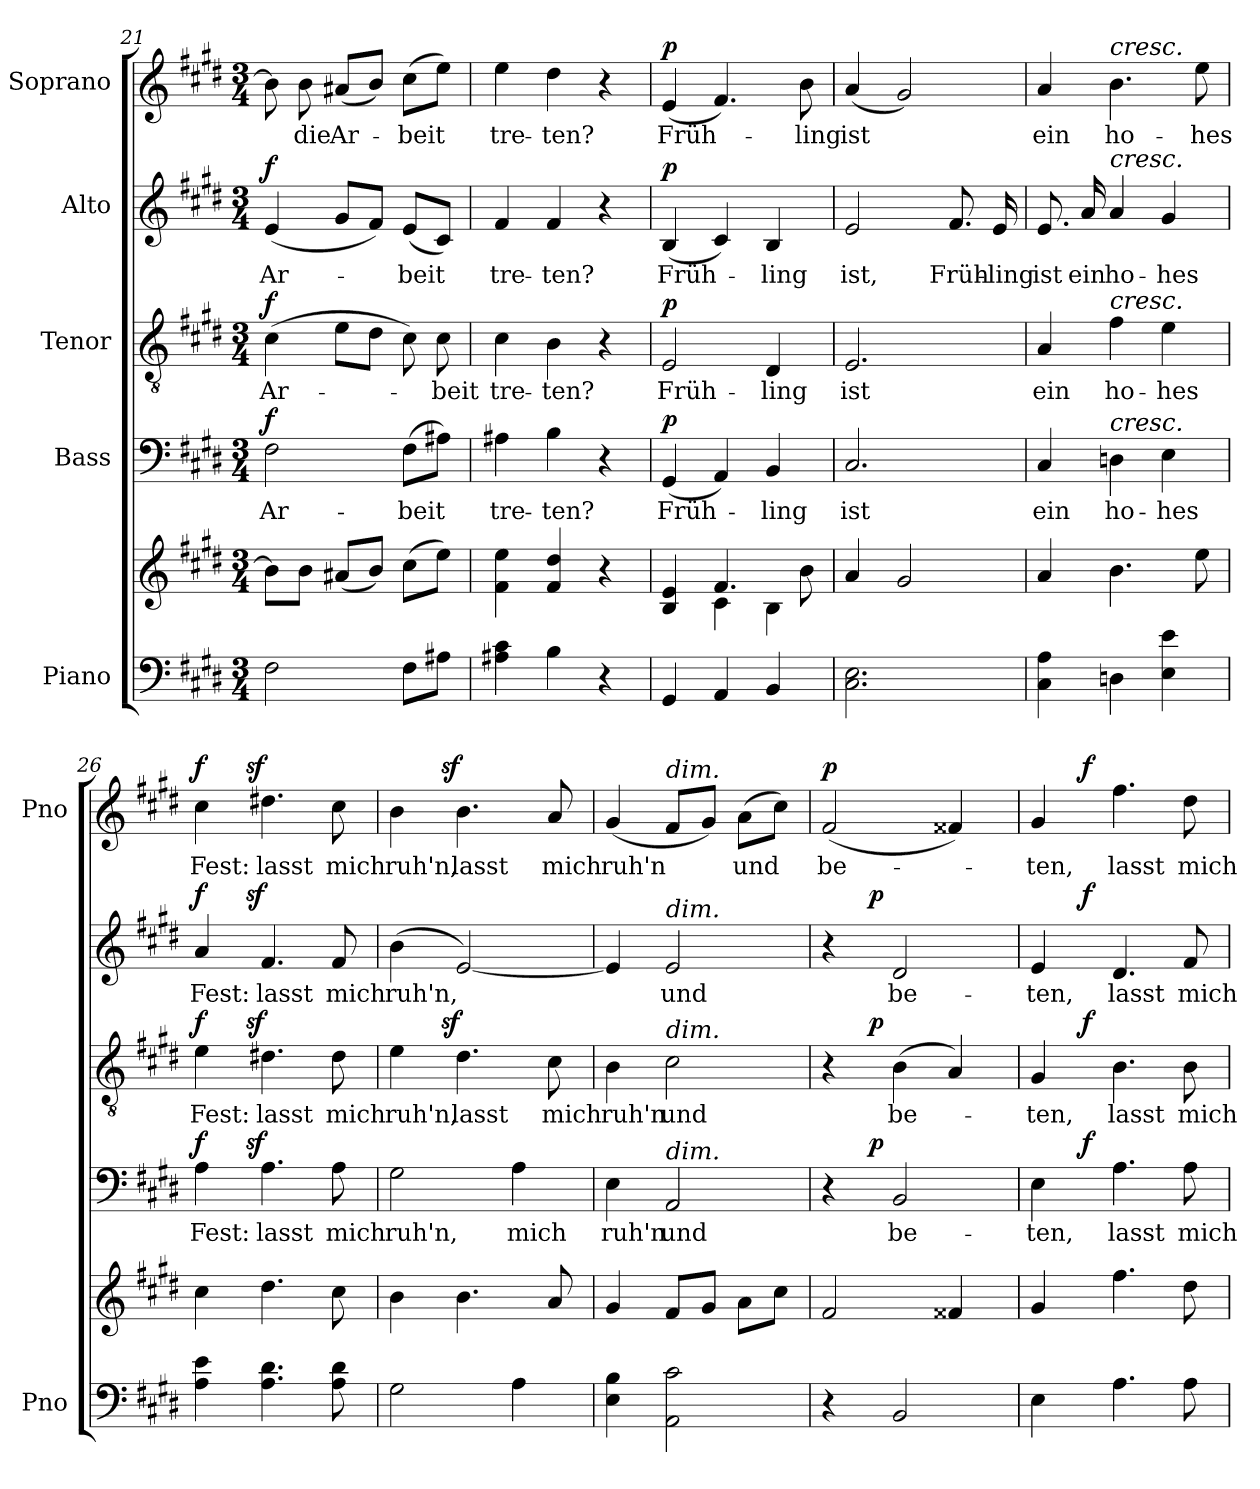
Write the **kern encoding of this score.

**kern	**kern	**kern	**text	**dynam	**kern	**text	**dynam	**kern	**text	**dynam	**kern	**text	**dynam
*part5	*part5	*part4	*part4	*part4	*part3	*part3	*part3	*part2	*part2	*part2	*part1	*part1	*part1
*staff6	*staff5	*staff4	*staff4	*staff4	*staff3	*staff3	*staff3	*staff2	*staff2	*staff2	*staff1	*staff1	*staff1
*I"Piano	*	*I"Bass	*	*	*I"Tenor	*	*	*I"Alto	*	*	*I"Soprano	*	*
*I'Pno	*	*	*	*	*	*	*	*	*	*	*I'Pno	*	*
*clefF4	*clefG2	*clefF4	*	*	*clefGv2	*	*	*clefG2	*	*	*clefG2	*	*
*k[f#c#g#d#]	*k[f#c#g#d#]	*k[f#c#g#d#]	*	*	*k[f#c#g#d#]	*	*	*k[f#c#g#d#]	*	*	*k[f#c#g#d#]	*	*
*E:	*E:	*E:	*	*	*E:	*	*	*E:	*	*	*E:	*	*
*M3/4	*M3/4	*M3/4	*	*	*M3/4	*	*	*M3/4	*	*	*M3/4	*	*
=21	=21	=21	=21	=21	=21	=21	=21	=21	=21	=21	=21	=21	=21
!	!	!	!	!LO:DY:a	!	!	!LO:DY:a	!	!	!LO:DY:a	!	!	!
2F#\	8b\L]	2F#\	Ar-	f	(4c#\	Ar-	f	(4e/	Ar-	f	8b\]	.	.
.	8b\J	.	.	.	.	.	.	.	.	.	8b\	die	.
.	(8a#/L	.	.	.	8e\L	.	.	8g#/L	.	.	(8a#X/L	Ar-	.
.	8b/J)	.	.	.	8d#\J	.	.	8f#/J)	.	.	8b/J)	.	.
8F#\L	(8cc#\L	(8F#\L	-beit	.	8c#\)	.	.	(8e/L	-beit	.	(8cc#\L	-beit	.
8A#\J	8ee\J)	8A#X\J)	.	.	8c#\	-beit	.	8c#/J)	.	.	8ee\J)	.	.
=22	=22	=22	=22	=22	=22	=22	=22	=22	=22	=22	=22	=22	=22
4A#\ 4c#\	4f#\ 4ee\	4A#X\	tre-	.	4c#\	tre-	.	4f#/	tre-	.	4ee\	tre-	.
4B\	4f#/ 4dd#/	4B\	-ten?	.	4B\	-ten?	.	4f#/	-ten?	.	4dd#\	-ten?	.
4r	4r	4r	.	.	4r	.	.	4r	.	.	4r	.	.
=23	=23	=23	=23	=23	=23	=23	=23	=23	=23	=23	=23	=23	=23
*	*^	*	*	*	*	*	*	*	*	*	*	*	*
!	!	!	!	!	!LO:DY:a	!	!	!LO:DY:a	!	!	!LO:DY:a	!	!	!LO:DY:a
4GG#/	4B/ 4e/	4ryy	(4GG#/	Früh-	p	2E/	Früh-	p	(4B/	Früh-	p	(4e/	Früh-	p
4AA/	4.f#/	4c#\	4AA/)	.	.	.	.	.	4c#/)	.	.	4.f#/)	.	.
4BB/	.	4B\	4BB/	-ling	.	4D#/	-ling	.	4B/	-ling	.	.	.	.
.	8b\	.	.	.	.	.	.	.	.	.	.	8b\	-ling	.
*	*v	*v	*	*	*	*	*	*	*	*	*	*	*	*
=24	=24	=24	=24	=24	=24	=24	=24	=24	=24	=24	=24	=24	=24
2.C#\ 2.E\	4a/	2.C#/	ist	.	2.E/	ist	.	2e/	ist,	.	(4a/	ist	.
.	2g#/	.	.	.	.	.	.	.	.	.	2g#/)	.	.
.	.	.	.	.	.	.	.	8.f#/	Früh-	.	.	.	.
.	.	.	.	.	.	.	.	16e/	-ling	.	.	.	.
=25	=25	=25	=25	=25	=25	=25	=25	=25	=25	=25	=25	=25	=25
4C#\ 4A\	4a/	4C#/	ein	.	4A/	ein	.	8.e/	ist	.	4a/	ein	.
.	.	.	.	.	.	.	.	16a/	ein	.	.	.	.
!	!	!	!	!	!	!	!	!	!	!	!LO:TX:a:i:t=cresc.	!	!
!	!	!	!	!	!	!	!	!LO:TX:a:i:t=cresc.	!	!	!	!	!
!	!	!	!	!	!LO:TX:a:i:t=cresc.	!	!	!	!	!	!	!	!
!	!	!LO:TX:a:i:t=cresc.	!	!	!	!	!	!	!	!	!	!	!
4D\	4.b\	4Dn\	ho-	.	4f#\	ho-	.	4a/	ho-	.	4.b\	ho-	.
4E\ 4e\	.	4E\	-hes	.	4e\	-hes	.	4g#/	-hes	.	.	.	.
.	8ee\	.	.	.	.	.	.	.	.	.	8ee\	-hes	.
!!LO:LB:g=z
=26	=26	=26	=26	=26	=26	=26	=26	=26	=26	=26	=26	=26	=26
!	!	!	!	!LO:DY:a	!	!	!LO:DY:a	!	!	!LO:DY:a	!	!	!LO:DY:a
*	*	*^	*	*	*^	*	*	*^	*	*	*^	*	*
4A\ 4e\	4cc#\	4A\	8..ryy	Fest:	f	4e\	8..ryy	Fest:	f	4a/	8..ryy	Fest:	f	4cc#\	8..ryy	Fest:	f
!	!	!	!	!	!LO:DY:a	!	!	!	!LO:DY:a	!	!	!	!LO:DY:a	!	!	!	!LO:DY:a
.	.	.	2ryy	.	sf	.	2ryy	.	sf	.	2ryy	.	sf	.	2ryy	.	sf
4.A\ 4.d#\	4.dd#\	4.A\	.	lasst	.	4.d#X\	.	lasst	.	4.f#/	.	lasst	.	4.dd#X\	.	lasst	.
8A\ 8d#\	8cc#\	8A\	.	mich	.	8d#\	.	mich	.	8f#/	.	mich	.	8cc#\	.	mich	.
.	.	.	32ryy	.	.	.	32ryy	.	.	.	32ryy	.	.	.	32ryy	.	.
*	*	*v	*v	*	*	*	*	*	*	*v	*v	*	*	*	*	*	*
=27	=27	=27	=27	=27	=27	=27	=27	=27	=27	=27	=27	=27	=27	=27	=27
2G#\	4b\	2G#\	ruh'n,	.	4e\	8..ryy	ruh'n,	.	(4b\	ruh'n,	.	4b\	8..ryy	ruh'n,	.
!	!	!	!	!	!	!	!	!LO:DY:a	!	!	!	!	!	!	!LO:DY:a
.	.	.	.	.	.	2ryy	.	sf	.	.	.	.	2ryy	.	sf
.	4.b\	.	.	.	4.d#\	.	lasst	.	[2e/)	.	.	4.b\	.	lasst	.
4A\	.	4A\	mich	.	.	.	.	.	.	.	.	.	.	.	.
.	8a/	.	.	.	8c#\	.	mich	.	.	.	.	8a/	.	mich	.
.	.	.	.	.	.	32ryy	.	.	.	.	.	.	32ryy	.	.
*	*	*	*	*	*v	*v	*	*	*	*	*	*v	*v	*	*
=28	=28	=28	=28	=28	=28	=28	=28	=28	=28	=28	=28	=28	=28
4E\ 4B\	4g#/	4E\	ruh'n	.	4B\	ruh'n	.	4e/]	.	.	(4g#/	ruh'n	.
!	!	!	!	!	!	!	!	!	!	!	!LO:TX:a:i:t=dim.	!	!
!	!	!	!	!	!	!	!	!LO:TX:a:i:t=dim.	!	!	!	!	!
!	!	!	!	!	!LO:TX:a:i:t=dim.	!	!	!	!	!	!	!	!
!	!	!LO:TX:a:i:t=dim.	!	!	!	!	!	!	!	!	!	!	!
2AA\ 2c#\	8f#/L	2AA/	und	.	2c#\	und	.	2e/	und	.	8f#/L	.	.
.	8g#/J	.	.	.	.	.	.	.	.	.	8g#/J)	.	.
.	8a\L	.	.	.	.	.	.	.	.	.	(8a\L	und	.
.	8cc#\J	.	.	.	.	.	.	.	.	.	8cc#\J)	.	.
=29	=29	=29	=29	=29	=29	=29	=29	=29	=29	=29	=29	=29	=29
!	!	!	!	!	!	!	!	!	!	!	!	!	!LO:DY:a
*	*	*^	*	*	*^	*	*	*^	*	*	*	*	*
4r	2f#/	4r	8.ryy	.	.	4r	8.ryy	.	.	4r	8.ryy	.	.	(2f#/	be-	p
!	!	!	!	!	!LO:DY:a	!	!	!	!LO:DY:a	!	!	!	!LO:DY:a	!	!	!
.	.	.	2ryy	.	p	.	2ryy	.	p	.	2ryy	.	p	.	.	.
2BB/	.	2BB/	.	be-	.	(4B\	.	be-	.	2d#/	.	be-	.	.	.	.
.	4f##/	.	.	.	.	4A/)	.	.	.	.	.	.	.	4f##X/)	.	.
.	.	.	16ryy	.	.	.	16ryy	.	.	.	16ryy	.	.	.	.	.
=30	=30	=30	=30	=30	=30	=30	=30	=30	=30	=30	=30	=30	=30	=30	=30	=30
*	*	*	*	*	*	*	*	*	*	*	*	*	*	*^	*	*
4E\	4g#/	4E\	8ryy	-ten,	.	4G#/	8ryy	-ten,	.	4e/	8ryy	-ten,	.	4g#/	8ryy	-ten,	.
.	.	.	32ryy	.	.	.	32ryy	.	.	.	32ryy	.	.	.	32ryy	.	.
!	!	!	!	!	!LO:DY:a	!	!	!	!LO:DY:a	!	!	!	!LO:DY:a	!	!	!	!LO:DY:a
.	.	.	2ryy	.	f	.	2ryy	.	f	.	2ryy	.	f	.	2ryy	.	f
4.A\	4.ff#\	4.A\	.	lasst	.	4.B\	.	lasst	.	4.d#/	.	lasst	.	4.ff#\	.	lasst	.
8A\	8dd#\	8A\	.	mich	.	8B\	.	mich	.	8f#/	.	mich	.	8dd#\	.	mich	.
.	.	.	16.ryy	.	.	.	16.ryy	.	.	.	16.ryy	.	.	.	16.ryy	.	.
*	*	*v	*v	*	*	*	*	*	*	*v	*v	*	*	*v	*v	*	*
*	*	*	*	*	*v	*v	*	*	*	*	*	*	*	*
=	=	=	=	=	=	=	=	=	=	=	=	=	=
*-	*-	*-	*-	*-	*-	*-	*-	*-	*-	*-	*-	*-	*-
